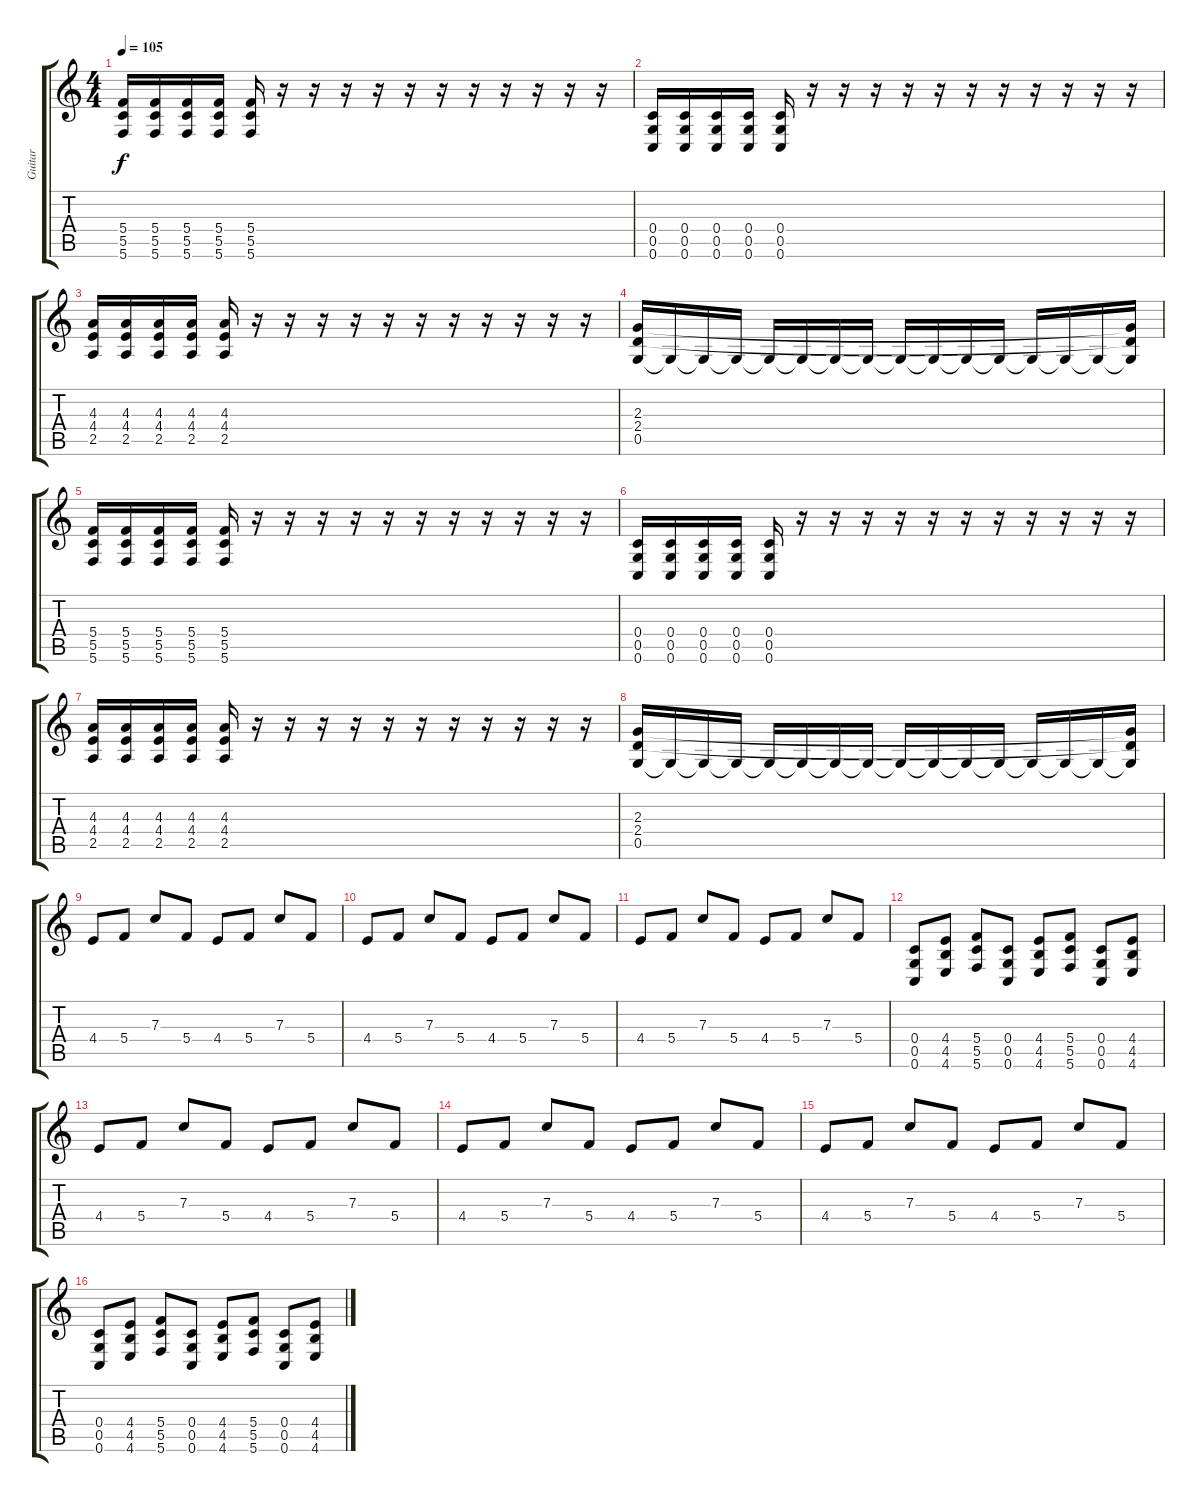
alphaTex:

\track ("Guitar" "Guitar") {instrument distortionguitar}
\staff {score tabs}
\tuning (D4 A3 F3 C3 G2 C2) {hide}
\ts (4 4)
\tempo 105
\clef g2
\ks c
(5.4 5.5 5.6).16{dy f} (5.4 5.5 5.6).16 (5.4 5.5 5.6).16 (5.4 5.5 5.6).16 (5.4 5.5 5.6).16 r.16 r.16 r.16 r.16 r.16 r.16 r.16 r.16 r.16 r.16 r.16 |
(0.4 0.5 0.6).16 (0.4 0.5 0.6).16 (0.4 0.5 0.6).16 (0.4 0.5 0.6).16 (0.4 0.5 0.6).16 r.16 r.16 r.16 r.16 r.16 r.16 r.16 r.16 r.16 r.16 r.16 |
(4.3 4.4 2.5).16 (4.3 4.4 2.5).16 (4.3 4.4 2.5).16 (4.3 4.4 2.5).16 (4.3 4.4 2.5).16 r.16 r.16 r.16 r.16 r.16 r.16 r.16 r.16 r.16 r.16 r.16 |
(2.3 2.4 0.5).16 0.5{t}.16 0.5{t}.16 0.5{t}.16 0.5{t}.16 0.5{t}.16 0.5{t}.16 0.5{t}.16 0.5{t}.16 0.5{t}.16 0.5{t}.16 0.5{t}.16 0.5{t}.16 0.5{t}.16 0.5{t}.16 (2.3{t} 2.4{t} 0.5{t}).16 |
(5.4 5.5 5.6).16 (5.4 5.5 5.6).16 (5.4 5.5 5.6).16 (5.4 5.5 5.6).16 (5.4 5.5 5.6).16 r.16 r.16 r.16 r.16 r.16 r.16 r.16 r.16 r.16 r.16 r.16 |
(0.4 0.5 0.6).16 (0.4 0.5 0.6).16 (0.4 0.5 0.6).16 (0.4 0.5 0.6).16 (0.4 0.5 0.6).16 r.16 r.16 r.16 r.16 r.16 r.16 r.16 r.16 r.16 r.16 r.16 |
(4.3 4.4 2.5).16 (4.3 4.4 2.5).16 (4.3 4.4 2.5).16 (4.3 4.4 2.5).16 (4.3 4.4 2.5).16 r.16 r.16 r.16 r.16 r.16 r.16 r.16 r.16 r.16 r.16 r.16 |
(2.3 2.4 0.5).16 0.5{t}.16 0.5{t}.16 0.5{t}.16 0.5{t}.16 0.5{t}.16 0.5{t}.16 0.5{t}.16 0.5{t}.16 0.5{t}.16 0.5{t}.16 0.5{t}.16 0.5{t}.16 0.5{t}.16 0.5{t}.16 (2.3{t} 2.4{t} 0.5{t}).16 |
4.4.8 5.4.8 7.3.8 5.4.8 4.4.8 5.4.8 7.3.8 5.4.8 |
4.4.8 5.4.8 7.3.8 5.4.8 4.4.8 5.4.8 7.3.8 5.4.8 |
4.4.8 5.4.8 7.3.8 5.4.8 4.4.8 5.4.8 7.3.8 5.4.8 |
(0.4 0.5 0.6).8 (4.4 4.5 4.6).8 (5.4 5.5 5.6).8 (0.4 0.5 0.6).8 (4.4 4.5 4.6).8 (5.4 5.5 5.6).8 (0.4 0.5 0.6).8 (4.4 4.5 4.6).8 |
4.4.8 5.4.8 7.3.8 5.4.8 4.4.8 5.4.8 7.3.8 5.4.8 |
4.4.8 5.4.8 7.3.8 5.4.8 4.4.8 5.4.8 7.3.8 5.4.8 |
4.4.8 5.4.8 7.3.8 5.4.8 4.4.8 5.4.8 7.3.8 5.4.8 |
(0.4 0.5 0.6).8 (4.4 4.5 4.6).8 (5.4 5.5 5.6).8 (0.4 0.5 0.6).8 (4.4 4.5 4.6).8 (5.4 5.5 5.6).8 (0.4 0.5 0.6).8 (4.4 4.5 4.6).8
